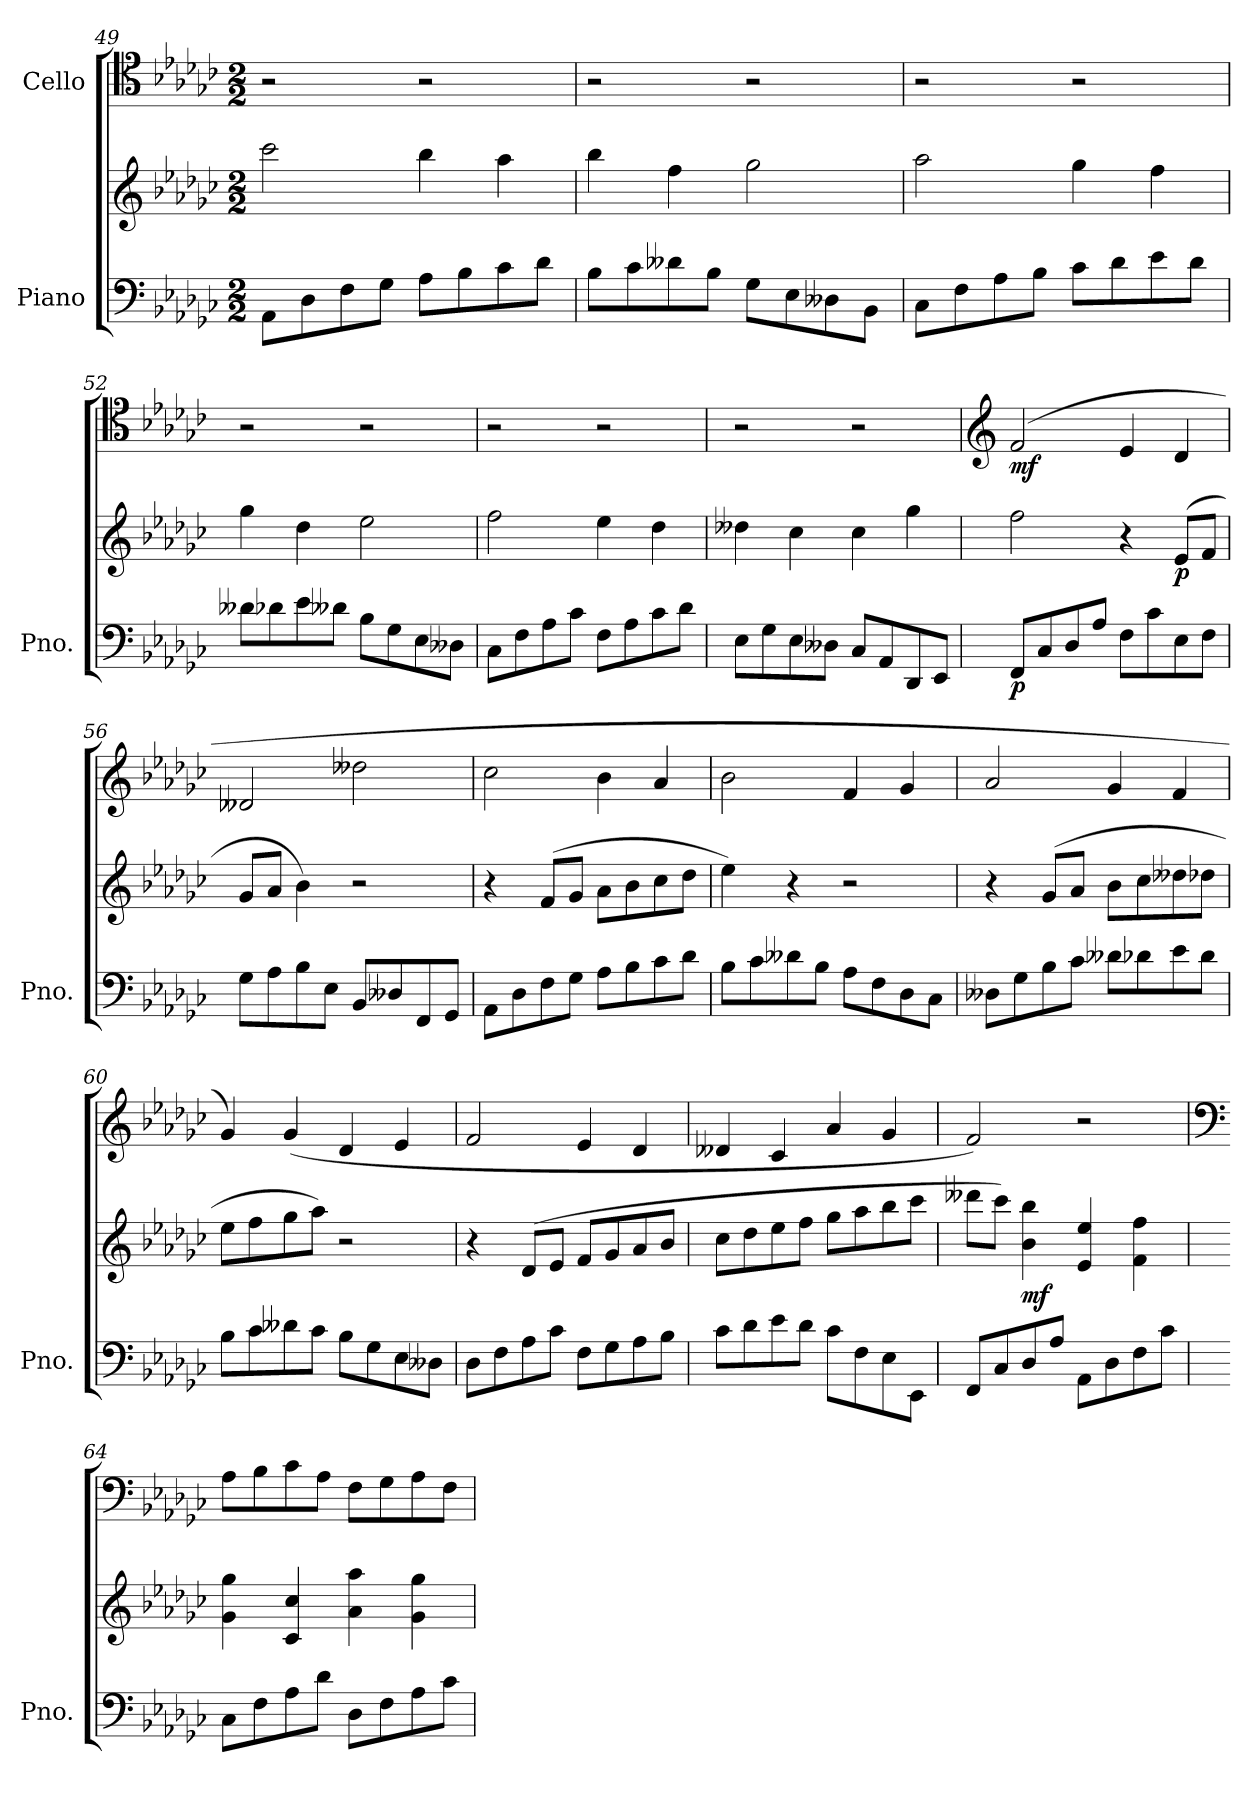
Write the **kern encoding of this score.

**kern	**kern	**dynam	**kern	**dynam
*part2	*part2	*part2	*part1	*part1
*staff3	*staff2	*staff2/3	*staff1	*staff1
*I"Piano	*	*	*I"Cello	*
*I'Pno.	*	*	*	*
*clefF4	*clefG2	*	*clefC4	*
*k[b-e-a-d-g-c-]	*k[b-e-a-d-g-c-]	*	*k[b-e-a-d-g-c-]	*
*M2/2	*M2/2	*	*M2/2	*
=49	=49	=49	=49	=49
8AA-L	2ccc-	.	2r	.
8D-	.	.	.	.
8F	.	.	.	.
8G-J	.	.	.	.
8A-L	4bb-	.	2r	.
8B-	.	.	.	.
8c-	4aa-	.	.	.
8d-J	.	.	.	.
=50	=50	=50	=50	=50
8B-L	4bb-	.	2r	.
8c-	.	.	.	.
8d--X	4ff	.	.	.
8B-J	.	.	.	.
8G-L	2gg-	.	2r	.
8E-	.	.	.	.
8D--X	.	.	.	.
8BB-J	.	.	.	.
=51	=51	=51	=51	=51
8C-L	2aa-	.	2r	.
8F	.	.	.	.
8A-	.	.	.	.
8B-J	.	.	.	.
8c-L	4gg-	.	2r	.
8d-	.	.	.	.
8e-	4ff	.	.	.
8d-J	.	.	.	.
=52	=52	=52	=52	=52
8d--XL	4gg-	.	2r	.
8d-X	.	.	.	.
8e-	4dd-	.	.	.
8d--XJ	.	.	.	.
8B-L	2ee-	.	2r	.
8G-	.	.	.	.
8E-	.	.	.	.
8D--XJ	.	.	.	.
=53	=53	=53	=53	=53
8C-L	2ff	.	2r	.
8F	.	.	.	.
8A-	.	.	.	.
8c-J	.	.	.	.
8FL	4ee-	.	2r	.
8A-	.	.	.	.
8c-	4dd-	.	.	.
8d-J	.	.	.	.
=54	=54	=54	=54	=54
8E-L	4dd--X	.	2r	.
8G-	.	.	.	.
8E-	4cc-	.	.	.
8D--XJ	.	.	.	.
8C-L	4cc-	.	2r	.
8AA-	.	.	.	.
8DD-	4gg-	.	.	.
8EE-J	.	.	.	.
=55	=55	=55	=55	=55
*	*	*	*clefG2	*
!	!	!LO:DY:b=2	!	!LO:DY:b
8FFL	2ff	p	(2f	mf
8C-	.	.	.	.
8D-	.	.	.	.
8A-J	.	.	.	.
8FL	4r	.	4e-	.
8c-	.	.	.	.
!	!	!LO:DY:b	!	!
8E-	(8e-L	p	4d-	.
8FJ	8fJ	.	.	.
=56	=56	=56	=56	=56
8G-L	8g-L	.	2d--X	.
8A-	8a-J	.	.	.
8B-	4b-)	.	.	.
8E-J	.	.	.	.
8BB-L	2r	.	2dd--X	.
8D--X	.	.	.	.
8FF	.	.	.	.
8GG-J	.	.	.	.
=57	=57	=57	=57	=57
8AA-L	4r	.	2cc-	.
8D-	.	.	.	.
8F	(8fL	.	.	.
8G-J	8g-J	.	.	.
8A-L	8a-L	.	4b-	.
8B-	8b-	.	.	.
8c-	8cc-	.	4a-	.
8d-J	8dd-J	.	.	.
=58	=58	=58	=58	=58
8B-L	4ee-)	.	2b-	.
8c-	.	.	.	.
8d--X	4r	.	.	.
8B-J	.	.	.	.
8A-L	2r	.	4f	.
8F	.	.	.	.
8D-	.	.	4g-	.
8C-J	.	.	.	.
=59	=59	=59	=59	=59
8D--XL	4r	.	2a-	.
8G-	.	.	.	.
8B-	(8g-L	.	.	.
8c-J	8a-J	.	.	.
8d--XL	8b-L	.	4g-	.
8d-X	8cc-	.	.	.
8e-	8dd--X	.	4f	.
8d-J	8dd-XJ	.	.	.
=60	=60	=60	=60	=60
8B-L	8ee-L	.	4g-)	.
8c-	8ff	.	.	.
8d--X	8gg-	.	(4g-	.
8c-J	8aa-J)	.	.	.
8B-L	2r	.	4d-	.
8G-	.	.	.	.
8E-	.	.	4e-	.
8D--XJ	.	.	.	.
=61	=61	=61	=61	=61
8D-L	4r	.	2f	.
8F	.	.	.	.
8A-	(8d-L	.	.	.
8c-J	8e-J	.	.	.
8FL	8fL	.	4e-	.
8G-	8g-	.	.	.
8A-	8a-	.	4d-	.
8B-J	8b-J	.	.	.
=62	=62	=62	=62	=62
8c-L	8cc-L	.	4d--X	.
8d-	8dd-	.	.	.
8e-	8ee-	.	4c-	.
8d-J	8ffJ	.	.	.
8c-L	8gg-L	.	4a-	.
8F	8aa-	.	.	.
8E-	8bb-	.	4g-	.
8EE-J	8ccc-J	.	.	.
=63	=63	=63	=63	=63
8FFL	8ddd--XL	.	2f)	.
8C-	8ccc-J)	.	.	.
!	!	!LO:DY:b	!	!
8D-	4bb- 4b-	mf	.	.
8A-J	.	.	.	.
8AA-L	4ee- 4e-	.	2r	.
8D-	.	.	.	.
8F	4ff 4f	.	.	.
8c-J	.	.	.	.
=64	=64	=64	=64	=64
*	*	*	*clefF4	*
8C-L	4gg- 4g-	.	8A-L	.
8F	.	.	8B-	.
8A-	4cc- 4c-	.	8c-	.
8d-J	.	.	8A-J	.
8D-L	4aa- 4a-	.	8FL	.
8F	.	.	8G-	.
8A-	4gg- 4g-	.	8A-	.
8c-J	.	.	8FJ	.
=	=	=	=	=
*-	*-	*-	*-	*-
